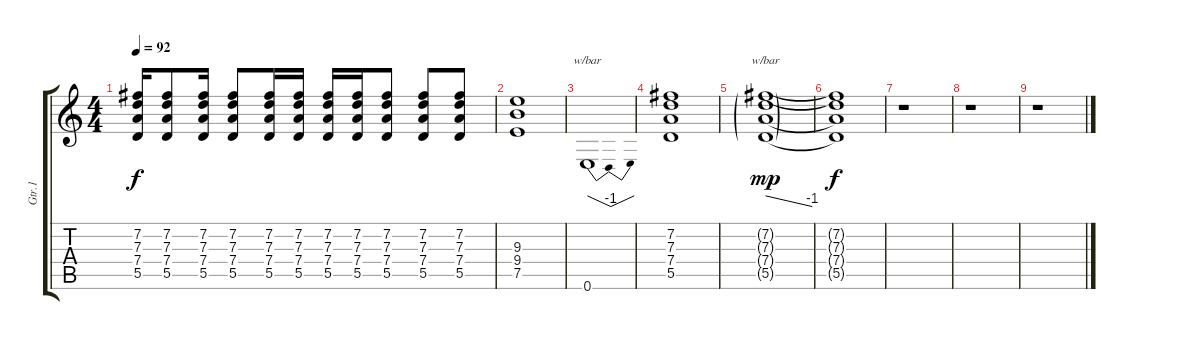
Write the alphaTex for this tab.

\track ("Gtr.1" "Gtr.1") {instrument distortionguitar}
\staff {score tabs}
\tuning (E4 B3 G3 D3 A2 E2) {hide}
\ts (4 4)
\tempo 92
\clef g2
\ks c
(7.2 7.3 7.4 5.5).16{dy f} (7.2 7.3 7.4 5.5).8 (7.2 7.3 7.4 5.5).16 (7.2 7.3 7.4 5.5).8 (7.2 7.3 7.4 5.5).16 (7.2 7.3 7.4 5.5).16 (7.2 7.3 7.4 5.5).16 (7.2 7.3 7.4 5.5).16 (7.2 7.3 7.4 5.5).8 (7.2 7.3 7.4 5.5).8 (7.2 7.3 7.4 5.5).8 |
(9.3 9.4 7.5).1 |
0.6.1{tbe (dip default 0 0 10 -4 60 0)} |
(7.2 7.3 7.4 5.5).1 |
(7.2{g} 7.3{g} 7.4{g} 5.5{g}).1{tbe (dive default 0 0 60 -4) dy mp} |
(7.2{t} 7.3{t} 7.4{t} 5.5{t}).1{dy f} |
r.1 |
r.1 |
r.1
